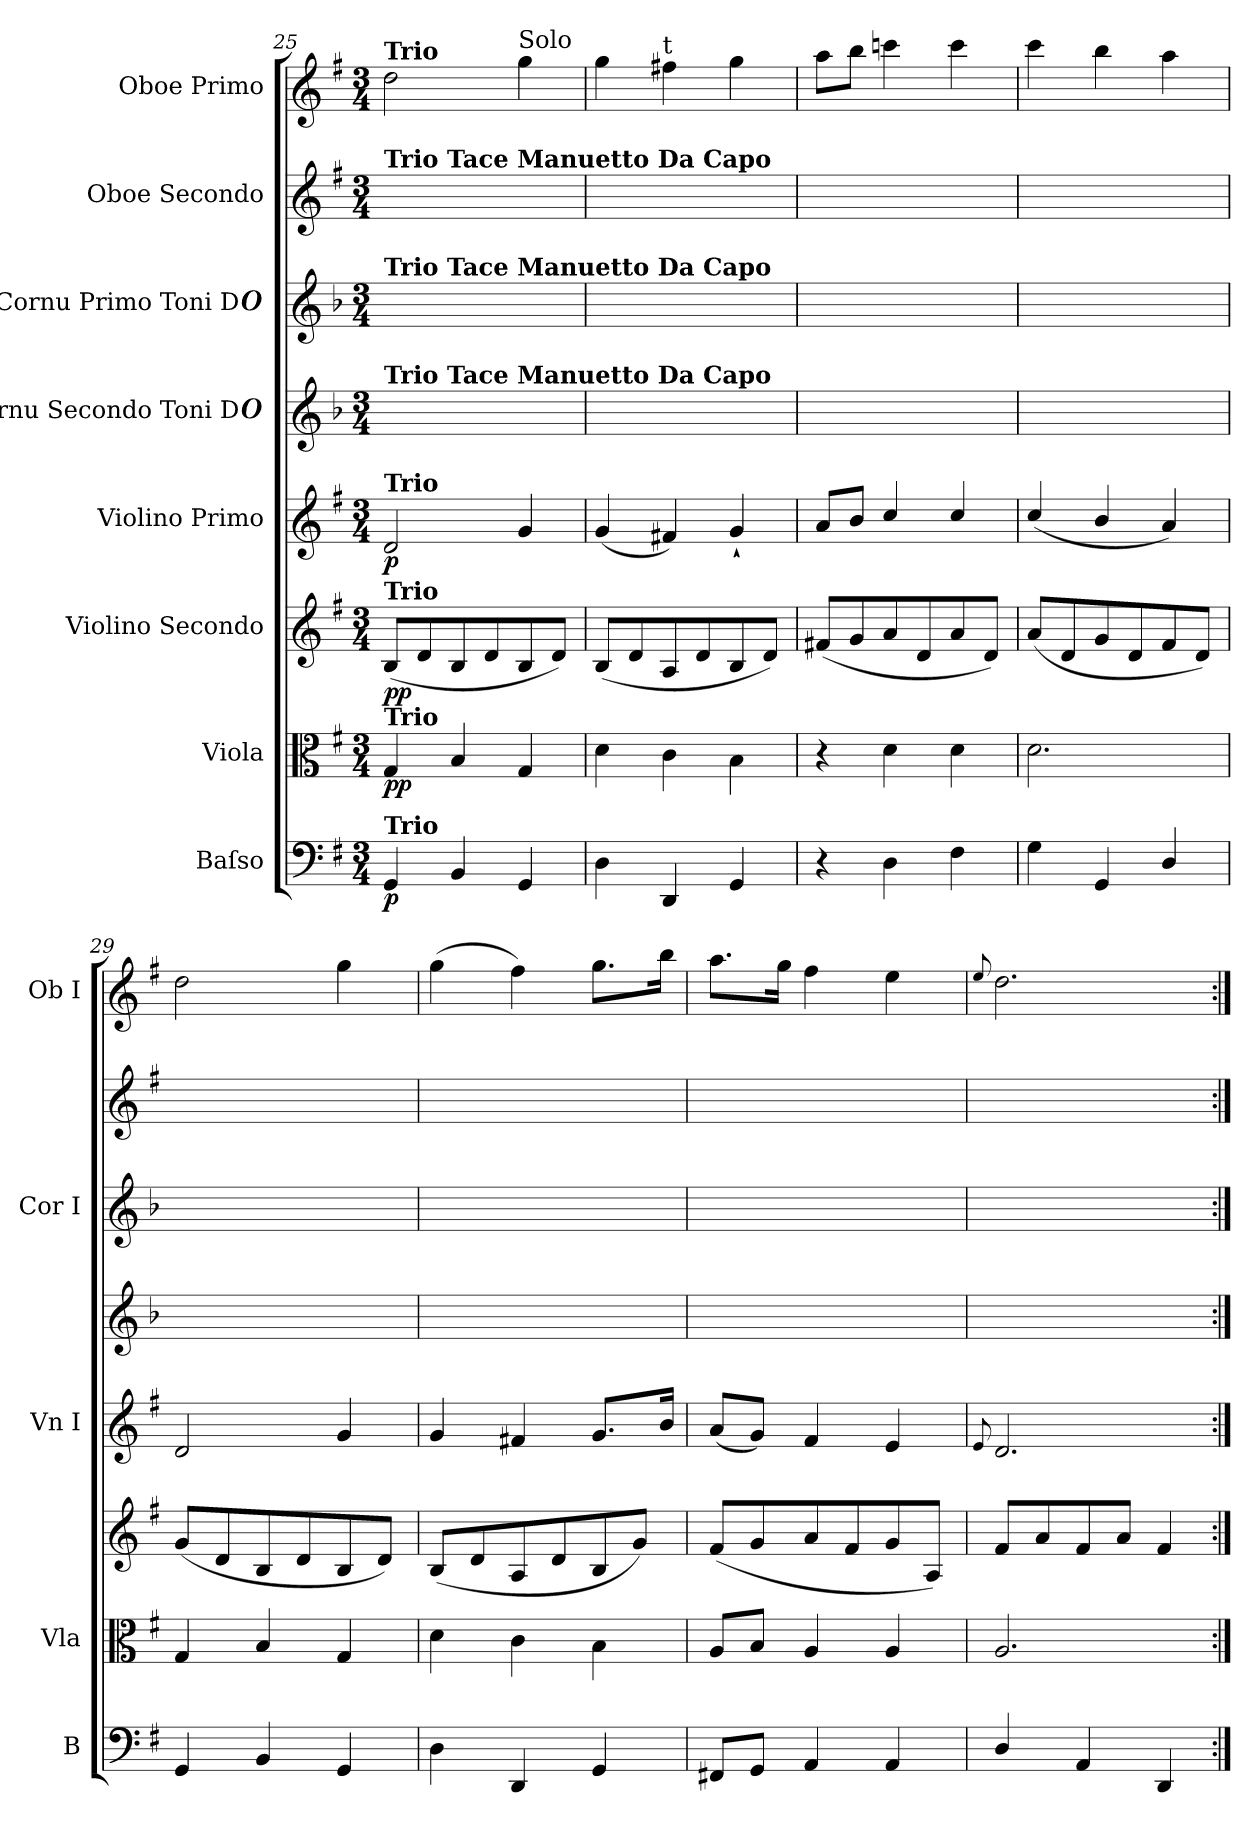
**kern	**dynam	**kern	**dynam	**kern	**dynam	**kern	**dynam	**kern	**kern	**kern	**kern
*part8	*part8	*part7	*part7	*part6	*part6	*part5	*part5	*part4	*part3	*part2	*part1
*staff8	*staff8	*staff7	*staff7	*staff6	*staff6	*staff5	*staff5	*staff4	*staff3	*staff2	*staff1
*I"Baſso	*	*I"Viola	*	*I"Violino Secondo	*	*I"Violino Primo	*	*I"Cornu Secondo Toni D#	*I"Cornu Primo Toni D#	*I"Oboe Secondo	*I"Oboe Primo
*I'B	*	*I'Vla	*	*	*	*I'Vn I	*	*	*I'Cor I	*	*I'Ob I
*clefF4	*	*clefC3	*	*clefG2	*	*clefG2	*	*clefG2	*clefG2	*clefG2	*clefG2
*	*	*	*	*	*	*	*	*ITrd-1c-2	*ITrd-1c-2	*	*
*k[f#]	*	*k[f#]	*	*k[f#]	*	*k[f#]	*	*k[f#]	*k[f#]	*k[f#]	*k[f#]
*M3/4	*	*M3/4	*	*M3/4	*	*M3/4	*	*M3/4	*M3/4	*M3/4	*M3/4
=25	=25	=25	=25	=25	=25	=25	=25	=25	=25	=25	=25
!	!	!	!	!	!	!	!	!	!	!	!LO:TX:a:B:t=Trio
!	!	!	!	!	!	!	!	!	!	!LO:TX:a:B:t=Trio Tace Manuetto Da Capo	!
!	!	!	!	!	!	!	!	!	!LO:TX:a:B:t=Trio Tace Manuetto Da Capo	!	!
!	!	!	!	!	!	!	!	!LO:TX:a:B:t=Trio Tace Manuetto Da Capo	!	!	!
!	!	!	!	!	!	!LO:TX:a:B:t=Trio	!	!	!	!	!
!	!	!	!	!LO:TX:a:B:t=Trio	!	!	!	!	!	!	!
!	!	!LO:TX:a:B:t=Trio	!	!	!	!	!	!	!	!	!
!LO:TX:a:B:t=Trio	!	!	!	!	!	!	!	!	!	!	!
4GG/	p	4G/	pp	(8B/L	pp	2d/	p	2.ryy	2.ryy	2.ryy	2dd\
.	.	.	.	8d/	.	.	.	.	.	.	.
4BB/	.	4B/	.	8B/	.	.	.	.	.	.	.
.	.	.	.	8d/	.	.	.	.	.	.	.
!	!	!	!	!	!	!	!	!	!	!	!LO:TX:a:t=Solo
4GG/	.	4G/	.	8B/	.	4g/	.	.	.	.	4gg\
.	.	.	.	8d/J)	.	.	.	.	.	.	.
=26	=26	=26	=26	=26	=26	=26	=26	=26	=26	=26	=26
4D\	.	4d\	.	(8B/L	.	(4g/	.	2.ryy	2.ryy	2.ryy	4gg\
.	.	.	.	8d/	.	.	.	.	.	.	.
!	!	!	!	!	!	!	!	!	!	!	!LO:TX:a:t=t
4DD/	.	4c\	.	8A/	.	4f#X/)	.	.	.	.	4ff#X\
.	.	.	.	8d/	.	.	.	.	.	.	.
4GG/	.	4B\	.	8B/	.	4g`/	.	.	.	.	4gg\
.	.	.	.	8d/J)	.	.	.	.	.	.	.
=27	=27	=27	=27	=27	=27	=27	=27	=27	=27	=27	=27
4r	.	4r	.	(8f#X/L	.	8a/L	.	2.ryy	2.ryy	2.ryy	8aa\L
.	.	.	.	8g/	.	8b/J	.	.	.	.	8bb\J
4D\	.	4d\	.	8a/	.	4cc/	.	.	.	.	4cccn\
.	.	.	.	8d/	.	.	.	.	.	.	.
4F#\	.	4d\	.	8a/	.	4cc/	.	.	.	.	4ccc\
.	.	.	.	8d/J)	.	.	.	.	.	.	.
=28	=28	=28	=28	=28	=28	=28	=28	=28	=28	=28	=28
4G\	.	2.d\	.	(8a/L	.	(4cc/	.	2.ryy	2.ryy	2.ryy	4ccc\
.	.	.	.	8d/	.	.	.	.	.	.	.
4GG/	.	.	.	8g/	.	4b/	.	.	.	.	4bb\
.	.	.	.	8d/	.	.	.	.	.	.	.
4D/	.	.	.	8f#/	.	4a/)	.	.	.	.	4aa\
.	.	.	.	8d/J)	.	.	.	.	.	.	.
=29	=29	=29	=29	=29	=29	=29	=29	=29	=29	=29	=29
4GG/	.	4G/	.	(8g/L	.	2d/	.	2.ryy	2.ryy	2.ryy	2dd\
.	.	.	.	8d/	.	.	.	.	.	.	.
4BB/	.	4B/	.	8B/	.	.	.	.	.	.	.
.	.	.	.	8d/	.	.	.	.	.	.	.
4GG/	.	4G/	.	8B/	.	4g/	.	.	.	.	4gg\
.	.	.	.	8d/J)	.	.	.	.	.	.	.
=30	=30	=30	=30	=30	=30	=30	=30	=30	=30	=30	=30
4D\	.	4d\	.	(8B/L	.	4g/	.	2.ryy	2.ryy	2.ryy	(4gg\
.	.	.	.	8d/	.	.	.	.	.	.	.
4DD/	.	4c\	.	8A/	.	4f#X/	.	.	.	.	4ff#\)
.	.	.	.	8d/	.	.	.	.	.	.	.
4GG/	.	4B\	.	8B/	.	8.g/L	.	.	.	.	8.gg\L
.	.	.	.	8g/J)	.	.	.	.	.	.	.
.	.	.	.	.	.	16b/Jk	.	.	.	.	16bb\Jk
=31	=31	=31	=31	=31	=31	=31	=31	=31	=31	=31	=31
8FF#X/L	.	8A/L	.	(8f#/L	.	(8a/L	.	2.ryy	2.ryy	2.ryy	8.aa\L
8GG/J	.	8B/J	.	8g/	.	8g/J)	.	.	.	.	.
.	.	.	.	.	.	.	.	.	.	.	16gg\Jk
4AA/	.	4A/	.	8a/	.	4f#/	.	.	.	.	4ff#\
.	.	.	.	8f#/	.	.	.	.	.	.	.
4AA/	.	4A/	.	8g/	.	4e/	.	.	.	.	4ee\
.	.	.	.	8A/J)	.	.	.	.	.	.	.
=32	=32	=32	=32	=32	=32	=32	=32	=32	=32	=32	=32
.	.	.	.	.	.	8qqe/	.	.	.	.	8qqee/
4D/	.	2.A/	.	8f#/L	.	2.d/	.	2.ryy	2.ryy	2.ryy	2.dd\
.	.	.	.	8a/	.	.	.	.	.	.	.
4AA/	.	.	.	8f#/	.	.	.	.	.	.	.
.	.	.	.	8a/J	.	.	.	.	.	.	.
4DD/	.	.	.	4f#/	.	.	.	.	.	.	.
=:|!	=:|!	=:|!	=:|!	=:|!	=:|!	=:|!	=:|!	=:|!	=:|!	=:|!	=:|!
*-	*-	*-	*-	*-	*-	*-	*-	*-	*-	*-	*-
